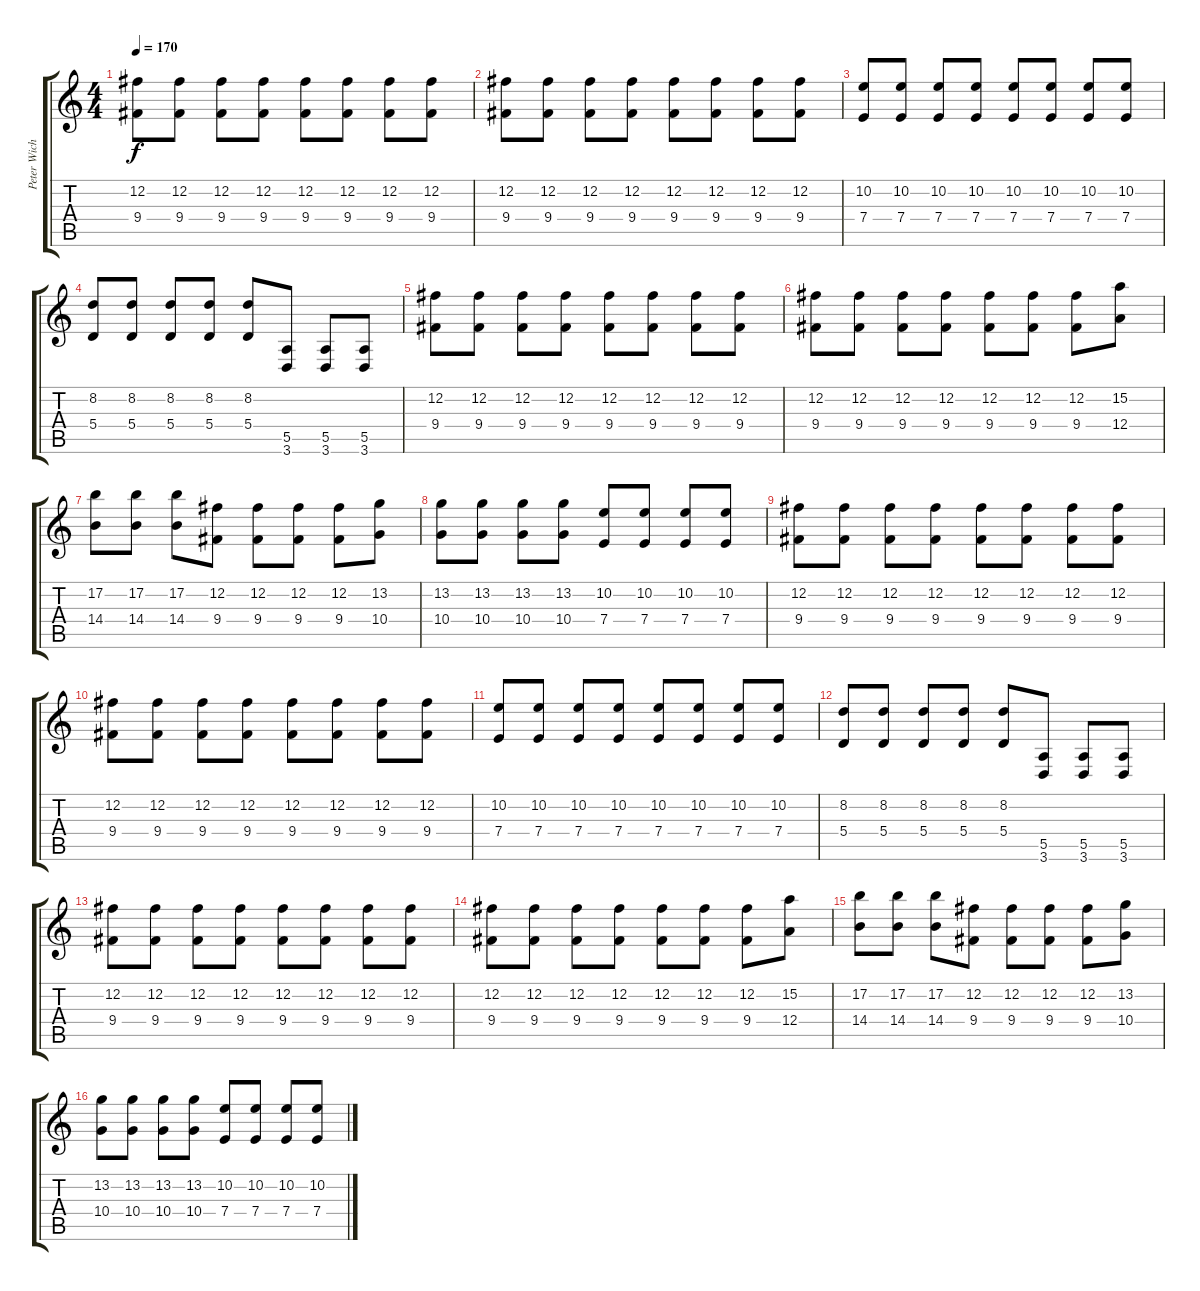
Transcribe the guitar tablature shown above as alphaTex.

\track ("Peter Wichers" "Peter Wich") {instrument distortionguitar}
\staff {score tabs}
\tuning (B3 Gb3 D3 A2 E2 B1) {hide}
\ts (4 4)
\tempo 170
\clef g2
\ks c
(12.2 9.4).8{dy f instrument distortionguitar} (12.2 9.4).8 (12.2 9.4).8 (12.2 9.4).8 (12.2 9.4).8 (12.2 9.4).8 (12.2 9.4).8 (12.2 9.4).8 |
(12.2 9.4).8 (12.2 9.4).8 (12.2 9.4).8 (12.2 9.4).8 (12.2 9.4).8 (12.2 9.4).8 (12.2 9.4).8 (12.2 9.4).8 |
(10.2 7.4).8 (10.2 7.4).8 (10.2 7.4).8 (10.2 7.4).8 (10.2 7.4).8 (10.2 7.4).8 (10.2 7.4).8 (10.2 7.4).8 |
(8.2 5.4).8 (8.2 5.4).8 (8.2 5.4).8 (8.2 5.4).8 (8.2 5.4).8 (5.5 3.6).8 (5.5 3.6).8 (5.5 3.6).8 |
(12.2 9.4).8 (12.2 9.4).8 (12.2 9.4).8 (12.2 9.4).8 (12.2 9.4).8 (12.2 9.4).8 (12.2 9.4).8 (12.2 9.4).8 |
(12.2 9.4).8 (12.2 9.4).8 (12.2 9.4).8 (12.2 9.4).8 (12.2 9.4).8 (12.2 9.4).8 (12.2 9.4).8 (15.2 12.4).8 |
(17.2 14.4).8 (17.2 14.4).8 (17.2 14.4).8 (12.2 9.4).8 (12.2 9.4).8 (12.2 9.4).8 (12.2 9.4).8 (13.2 10.4).8 |
(13.2 10.4).8 (13.2 10.4).8 (13.2 10.4).8 (13.2 10.4).8 (10.2 7.4).8 (10.2 7.4).8 (10.2 7.4).8 (10.2 7.4).8 |
(12.2 9.4).8 (12.2 9.4).8 (12.2 9.4).8 (12.2 9.4).8 (12.2 9.4).8 (12.2 9.4).8 (12.2 9.4).8 (12.2 9.4).8 |
(12.2 9.4).8 (12.2 9.4).8 (12.2 9.4).8 (12.2 9.4).8 (12.2 9.4).8 (12.2 9.4).8 (12.2 9.4).8 (12.2 9.4).8 |
(10.2 7.4).8 (10.2 7.4).8 (10.2 7.4).8 (10.2 7.4).8 (10.2 7.4).8 (10.2 7.4).8 (10.2 7.4).8 (10.2 7.4).8 |
(8.2 5.4).8 (8.2 5.4).8 (8.2 5.4).8 (8.2 5.4).8 (8.2 5.4).8 (5.5 3.6).8 (5.5 3.6).8 (5.5 3.6).8 |
(12.2 9.4).8 (12.2 9.4).8 (12.2 9.4).8 (12.2 9.4).8 (12.2 9.4).8 (12.2 9.4).8 (12.2 9.4).8 (12.2 9.4).8 |
(12.2 9.4).8 (12.2 9.4).8 (12.2 9.4).8 (12.2 9.4).8 (12.2 9.4).8 (12.2 9.4).8 (12.2 9.4).8 (15.2 12.4).8 |
(17.2 14.4).8 (17.2 14.4).8 (17.2 14.4).8 (12.2 9.4).8 (12.2 9.4).8 (12.2 9.4).8 (12.2 9.4).8 (13.2 10.4).8 |
(13.2 10.4).8 (13.2 10.4).8 (13.2 10.4).8 (13.2 10.4).8 (10.2 7.4).8 (10.2 7.4).8 (10.2 7.4).8 (10.2 7.4).8
